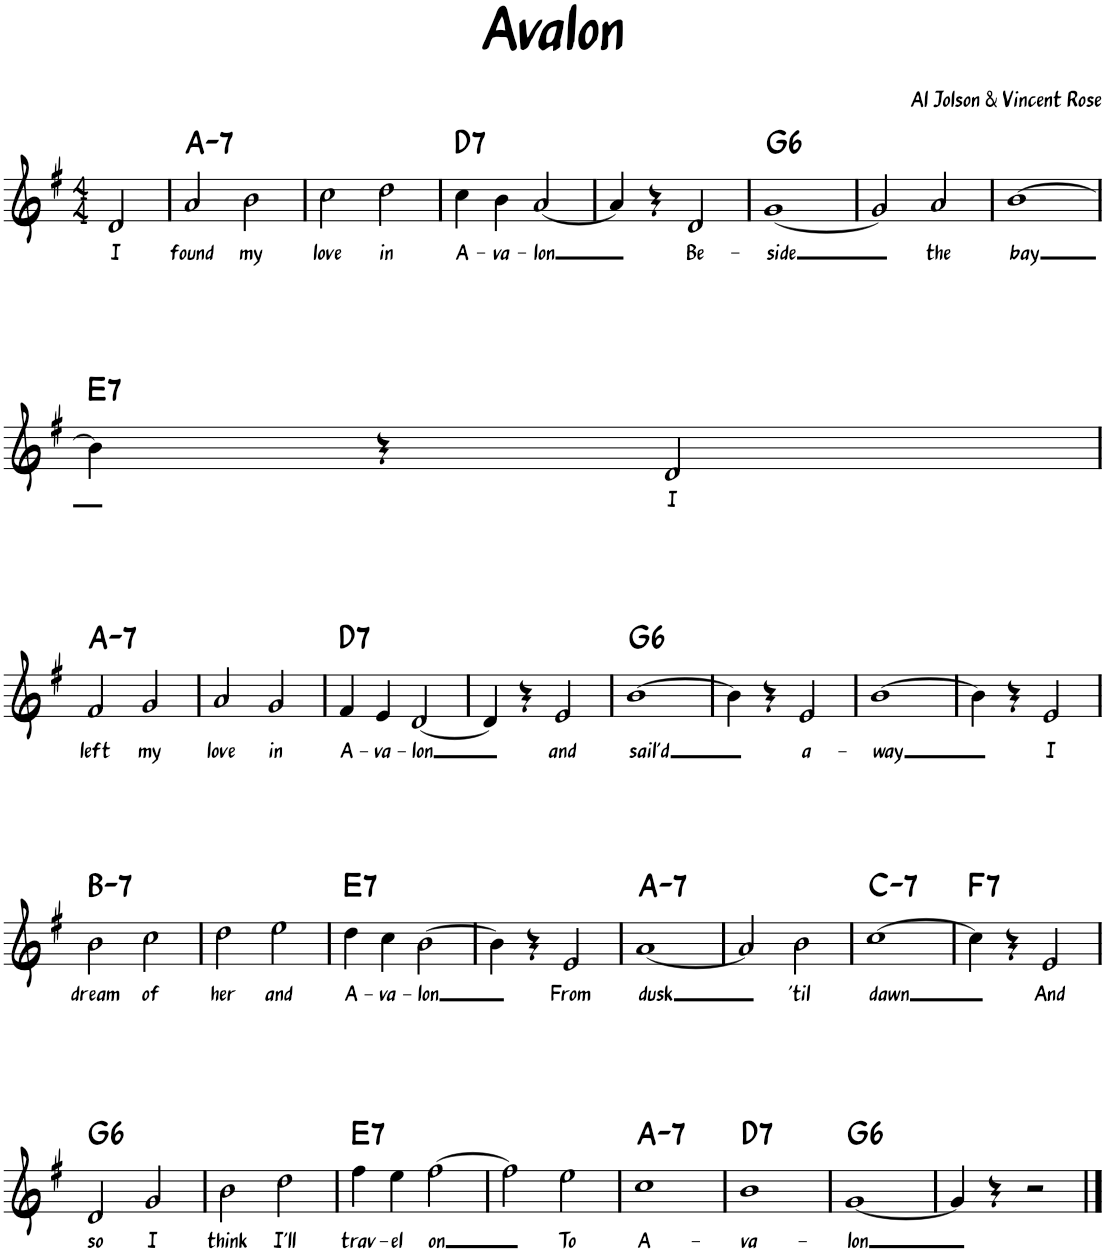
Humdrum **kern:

**kern	**text	**harte
*part1	*part1	*part1
*staff1	*staff1	*
*I"Piano	*	*
*I'Pno.	*	*
*clefG2	*	*
*k[f#]	*	*
*M4/4	*	*
=	=	=
!	!LO:LY:b	!
2d/	I	.
=1	=1	=1
!	!LO:LY:b	!LO:H:kt=7
2a/	found	A:min7
!	!LO:LY:b	!
2b\	my	.
=2	=2	=2
!	!LO:LY:b	!
2cc\	love	.
!	!LO:LY:b	!
2dd\	in	.
=3	=3	=3
!	!LO:LY:b	!LO:H:kt=7
4cc\	A-	D:7
!	!LO:LY:b	!
4b\	-va-	.
!	!LO:LY:b	!
[2a/	-lon	.
=4	=4	=4
4a/]	.	.
4r	.	.
!	!LO:LY:b	!
2d/	Be-	.
=5	=5	=5
!	!LO:LY:b	!LO:H:kt=6
[1g	-side	G:maj6
=6	=6	=6
2g/]	.	.
!	!LO:LY:b	!
2a/	the	.
=7	=7	=7
!	!LO:LY:b	!
[1b	bay	.
!!LO:LB:g=z
=8	=8	=8
!	!	!LO:H:kt=7
4b\]	.	E:7
4r	.	.
!	!LO:LY:b	!
2d/	I	.
!!LO:LB:g=z
=9	=9	=9
!	!LO:LY:b	!LO:H:kt=7
2f#/	left	A:min7
!	!LO:LY:b	!
2g/	my	.
=10	=10	=10
!	!LO:LY:b	!
2a/	love	.
!	!LO:LY:b	!
2g/	in	.
=11	=11	=11
!	!LO:LY:b	!LO:H:kt=7
4f#/	A-	D:7
!	!LO:LY:b	!
4e/	-va-	.
!	!LO:LY:b	!
[2d/	-lon	.
=12	=12	=12
4d/]	.	.
4r	.	.
!	!LO:LY:b	!
2e/	and	.
=13	=13	=13
!	!LO:LY:b	!LO:H:kt=6
[1b	sail'd	G:maj6
=14	=14	=14
4b\]	.	.
4r	.	.
!	!LO:LY:b	!
2e/	a-	.
=15	=15	=15
!	!LO:LY:b	!
[1b	-way	.
=16	=16	=16
4b\]	.	.
4r	.	.
!	!LO:LY:b	!
2e/	I	.
!!LO:LB:g=z
=17	=17	=17
!	!LO:LY:b	!LO:H:kt=7
2b\	dream	B:min7
!	!LO:LY:b	!
2cc\	of	.
=18	=18	=18
!	!LO:LY:b	!
2dd\	her	.
!	!LO:LY:b	!
2ee\	and	.
=19	=19	=19
!	!LO:LY:b	!LO:H:kt=7
4dd\	A-	E:7
!	!LO:LY:b	!
4cc\	-va-	.
!	!LO:LY:b	!
[2b\	-lon	.
=20	=20	=20
4b\]	.	.
4r	.	.
!	!LO:LY:b	!
2e/	From	.
=21	=21	=21
!	!LO:LY:b	!LO:H:kt=7
[1a	dusk	A:min7
=22	=22	=22
2a/]	.	.
!	!LO:LY:b	!
2b\	'til	.
=23	=23	=23
!	!LO:LY:b	!LO:H:kt=7
[1cc	dawn	C:min7
=24	=24	=24
!	!	!LO:H:kt=7
4cc\]	.	F:7
4r	.	.
!	!LO:LY:b	!
2e/	And	.
!!LO:LB:g=z
=25	=25	=25
!	!LO:LY:b	!LO:H:kt=6
2d/	so	G:maj6
!	!LO:LY:b	!
2g/	I	.
=26	=26	=26
!	!LO:LY:b	!
2b\	think	.
!	!LO:LY:b	!
2dd\	I'll	.
=27	=27	=27
!	!LO:LY:b	!LO:H:kt=7
4ff#\	trav-	E:7
!	!LO:LY:b	!
4ee\	-el	.
!	!LO:LY:b	!
[2ff#\	on	.
=28	=28	=28
2ff#\]	.	.
!	!LO:LY:b	!
2ee\	To	.
=29	=29	=29
!	!LO:LY:b	!LO:H:kt=7
1cc	A-	A:min7
=30	=30	=30
!	!LO:LY:b	!LO:H:kt=7
1b	-va-	D:7
=31	=31	=31
!	!LO:LY:b	!LO:H:kt=6
[1g	-lon	G:maj6
=32	=32	=32
4g/]	.	.
4r	.	.
2r	.	.
==	==	==
*-	*-	*-
